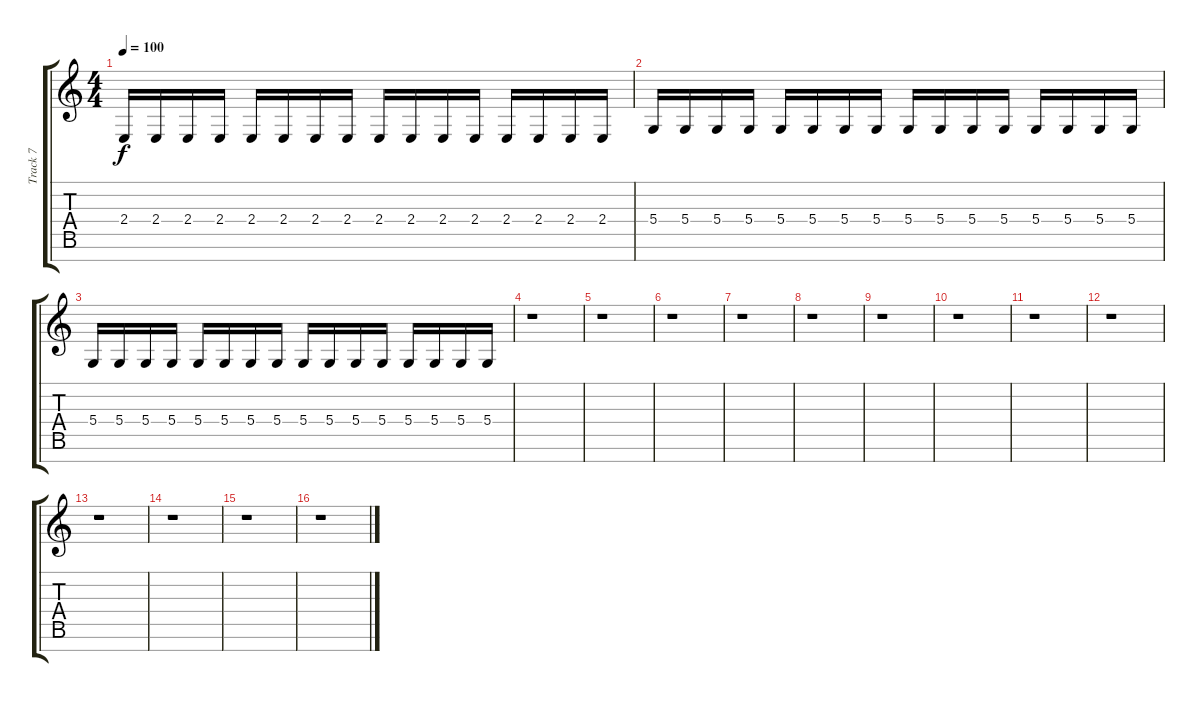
\track ("Track 7" "Track 7") {instrument pad3polysynth}
\staff {score tabs}
\tuning (E4 B3 G3 D3 A2 E2 B1) {hide}
\ts (4 4)
\tempo 100
\clef g2
\ks c
2.4.16{dy f} 2.4.16 2.4.16 2.4.16 2.4.16 2.4.16 2.4.16 2.4.16 2.4.16 2.4.16 2.4.16 2.4.16 2.4.16 2.4.16 2.4.16 2.4.16 |
5.4.16 5.4.16 5.4.16 5.4.16 5.4.16 5.4.16 5.4.16 5.4.16 5.4.16 5.4.16 5.4.16 5.4.16 5.4.16 5.4.16 5.4.16 5.4.16 |
5.4.16 5.4.16 5.4.16 5.4.16 5.4.16 5.4.16 5.4.16 5.4.16 5.4.16 5.4.16 5.4.16 5.4.16 5.4.16 5.4.16 5.4.16 5.4.16 |
r.1 |
r.1 |
r.1 |
r.1 |
r.1 |
r.1 |
r.1 |
r.1 |
r.1 |
r.1 |
r.1 |
r.1 |
r.1
